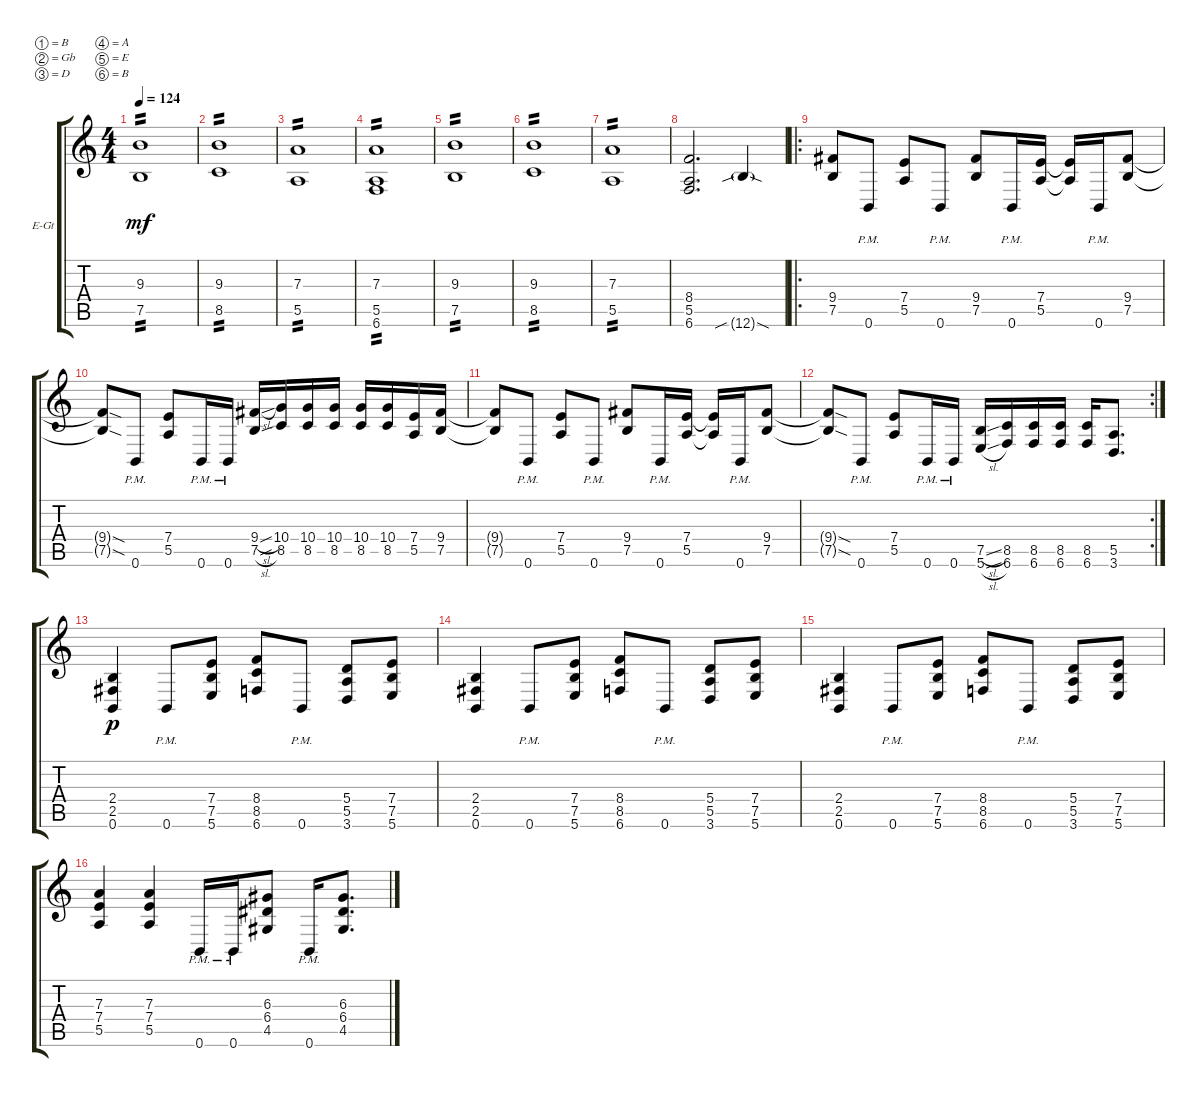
\bracketExtendMode groupsimilarinstruments
\firstSystemTrackNameOrientation horizontal
\otherSystemsTrackNameOrientation horizontal
\track ("Electric Guitar 1" "E-Gt") {instrument distortionguitar}
\staff {score tabs}
\tuning (B3 Gb3 D3 A2 E2 B1)
\ts (4 4)
\tempo 124
\clef g2
\ks c
(7.5 9.3).1{tp 2 dy mf instrument distortionguitar} |
(8.5 9.3).1{tp 2} |
(5.5 7.3).1{tp 2} |
(5.5 7.3 6.6).1{tp 2} |
(7.5 9.3).1{tp 2} |
(8.5 9.3).1{tp 2} |
(5.5 7.3).1{tp 2} |
(5.5 6.6 8.4).2{d} 12.6{sib sod g}.4 |
\ro
(7.5 9.4).8 0.6{pm}.8 (5.5 7.4).8 0.6{pm}.8 (7.5 9.4).8 0.6{pm}.16 (5.5 7.4).16 (5.5{t} 7.4{t}).16 0.6{pm}.16 (7.5 9.4).8 |
(7.5{sod t} 9.4{sod t}).8 0.6{pm}.8 (5.5 7.4).8 0.6{pm}.16 0.6{pm}.16 (7.5{sl} 9.4{sl}).16 (8.5 10.4).16 (8.5 10.4).16 (8.5 10.4).16 (8.5 10.4).16 (8.5 10.4).16 (7.4 5.5).16 (7.5 9.4).16 |
(7.5{t} 9.4{t}).8 0.6{pm}.8 (5.5 7.4).8 0.6{pm}.8 (7.5 9.4).8 0.6{pm}.16 (5.5 7.4).16 (5.5{t} 7.4{t}).16 0.6{pm}.16 (7.5 9.4).8 |
\rc 2
(7.5{sod t} 9.4{sod t}).8 0.6{pm}.8 (5.5 7.4).8 0.6{pm}.16 0.6{pm}.16 (7.5{sl} 5.6{sl}).16 (8.5 6.6).16 (8.5 6.6).16 (8.5 6.6).16 (8.5 6.6).16 (3.6 5.5).8{d} |
(0.6 2.5 2.4).4{dy p} 0.6{pm}.8 (5.6 7.5 7.4).8 (6.6 8.5 8.4).8 0.6{pm}.8 (3.6 5.5 5.4).8 (5.6 7.5 7.4).8 |
(0.6 2.5 2.4).4 0.6{pm}.8 (5.6 7.5 7.4).8 (6.6 8.5 8.4).8 0.6{pm}.8 (3.6 5.5 5.4).8 (5.6 7.5 7.4).8 |
(0.6 2.5 2.4).4 0.6{pm}.8 (5.6 7.5 7.4).8 (6.6 8.5 8.4).8 0.6{pm}.8 (3.6 5.5 5.4).8 (5.6 7.5 7.4).8 |
(5.5 7.4 7.3).4 (7.3 7.4 5.5).4 0.6{pm}.16 0.6{pm}.16 (4.5 6.4 6.3).8 0.6{pm}.16 (4.5 6.4 6.3).8{d}
